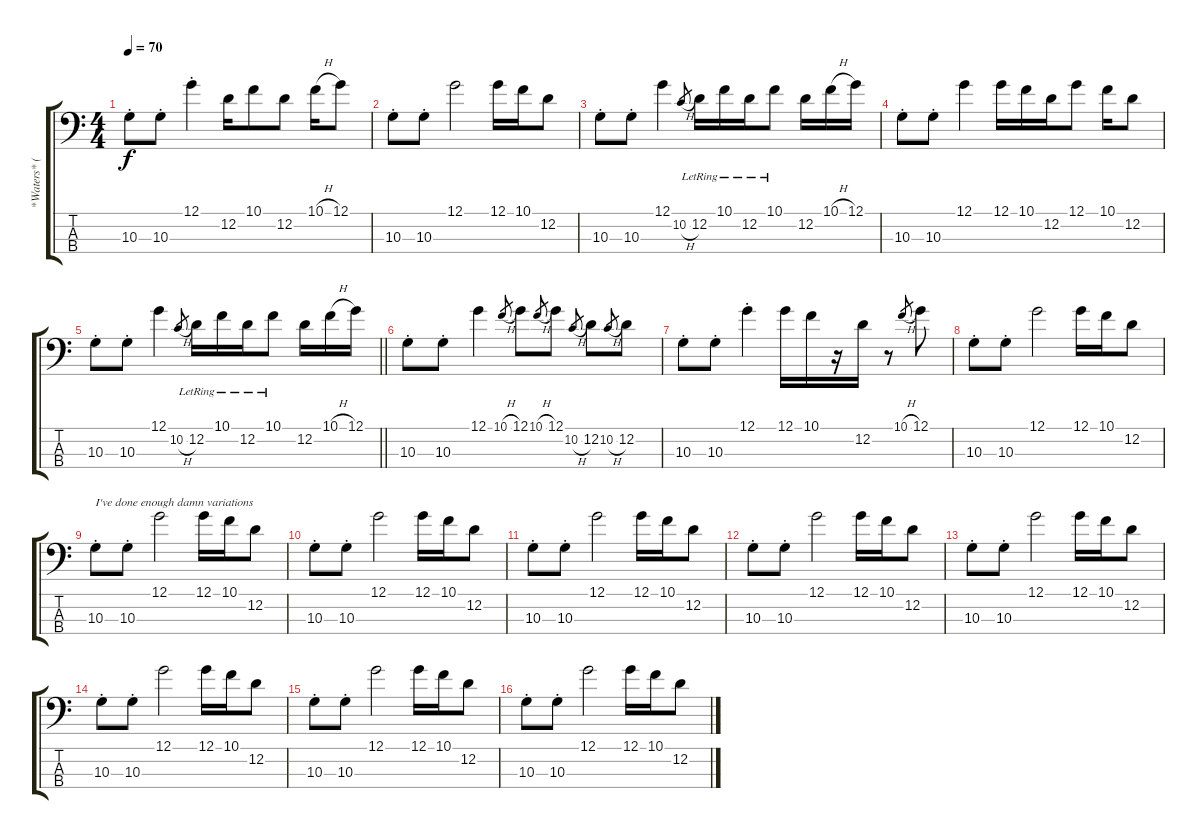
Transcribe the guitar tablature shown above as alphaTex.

\track ("*Waters* (Fretless Bass w/Dropped D)" "*Waters* (") {instrument electricbassfinger}
\staff {score tabs}
\tuning (G2 D2 A1 D1) {hide}
\ts (4 4)
\tempo 70
\clef f4
\ks c
10.3{st}.8{dy f} 10.3{st}.8 12.1{st}.4 12.2.16 10.1.8 12.2.8 10.1{h}.16 12.1.8 |
10.3{st}.8 10.3{st}.8 12.1.2 12.1.16 10.1.16 12.2.8 |
10.3{st}.8 10.3{st}.8 12.1.4 10.2{h}.8{gr} 12.2{lr}.16 10.1{lr}.16 12.2{lr}.16 10.1{lr}.8 12.2.16 10.1{h}.16 12.1.16 |
10.3{st}.8 10.3{st}.8 12.1.4 12.1.16 10.1.16 12.2.16 12.1.8 10.1.16 12.2.8 |
\barLineRight lightlight
10.3{st}.8 10.3{st}.8 12.1.4 10.2{h}.8{gr} 12.2{lr}.16 10.1{lr}.16 12.2{lr}.16 10.1{lr}.8 12.2.16 10.1{h}.16 12.1.16 |
10.3{st}.8 10.3{st}.8 12.1.4 10.1{h}.8{gr} 12.1.8 10.1{h}.8{gr} 12.1.8 10.2{h}.8{gr} 12.2.8 10.2{h}.8{gr} 12.2.8 |
10.3{st}.8 10.3{st}.8 12.1{st}.4 12.1.16 10.1.16 r.16 12.2.16 r.8 10.1{h}.8{gr} 12.1.8 |
10.3{st}.8 10.3{st}.8 12.1.2 12.1.16 10.1.16 12.2.8 |
10.3{st}.8{txt "I've done enough damn variations"} 10.3{st}.8 12.1.2 12.1.16 10.1.16 12.2.8 |
10.3{st}.8 10.3{st}.8 12.1.2 12.1.16 10.1.16 12.2.8 |
10.3{st}.8 10.3{st}.8 12.1.2 12.1.16 10.1.16 12.2.8 |
10.3{st}.8 10.3{st}.8 12.1.2 12.1.16 10.1.16 12.2.8 |
10.3{st}.8 10.3{st}.8 12.1.2 12.1.16 10.1.16 12.2.8 |
10.3{st}.8 10.3{st}.8 12.1.2 12.1.16 10.1.16 12.2.8 |
10.3{st}.8 10.3{st}.8 12.1.2 12.1.16 10.1.16 12.2.8 |
10.3{st}.8 10.3{st}.8 12.1.2 12.1.16 10.1.16 12.2.8
